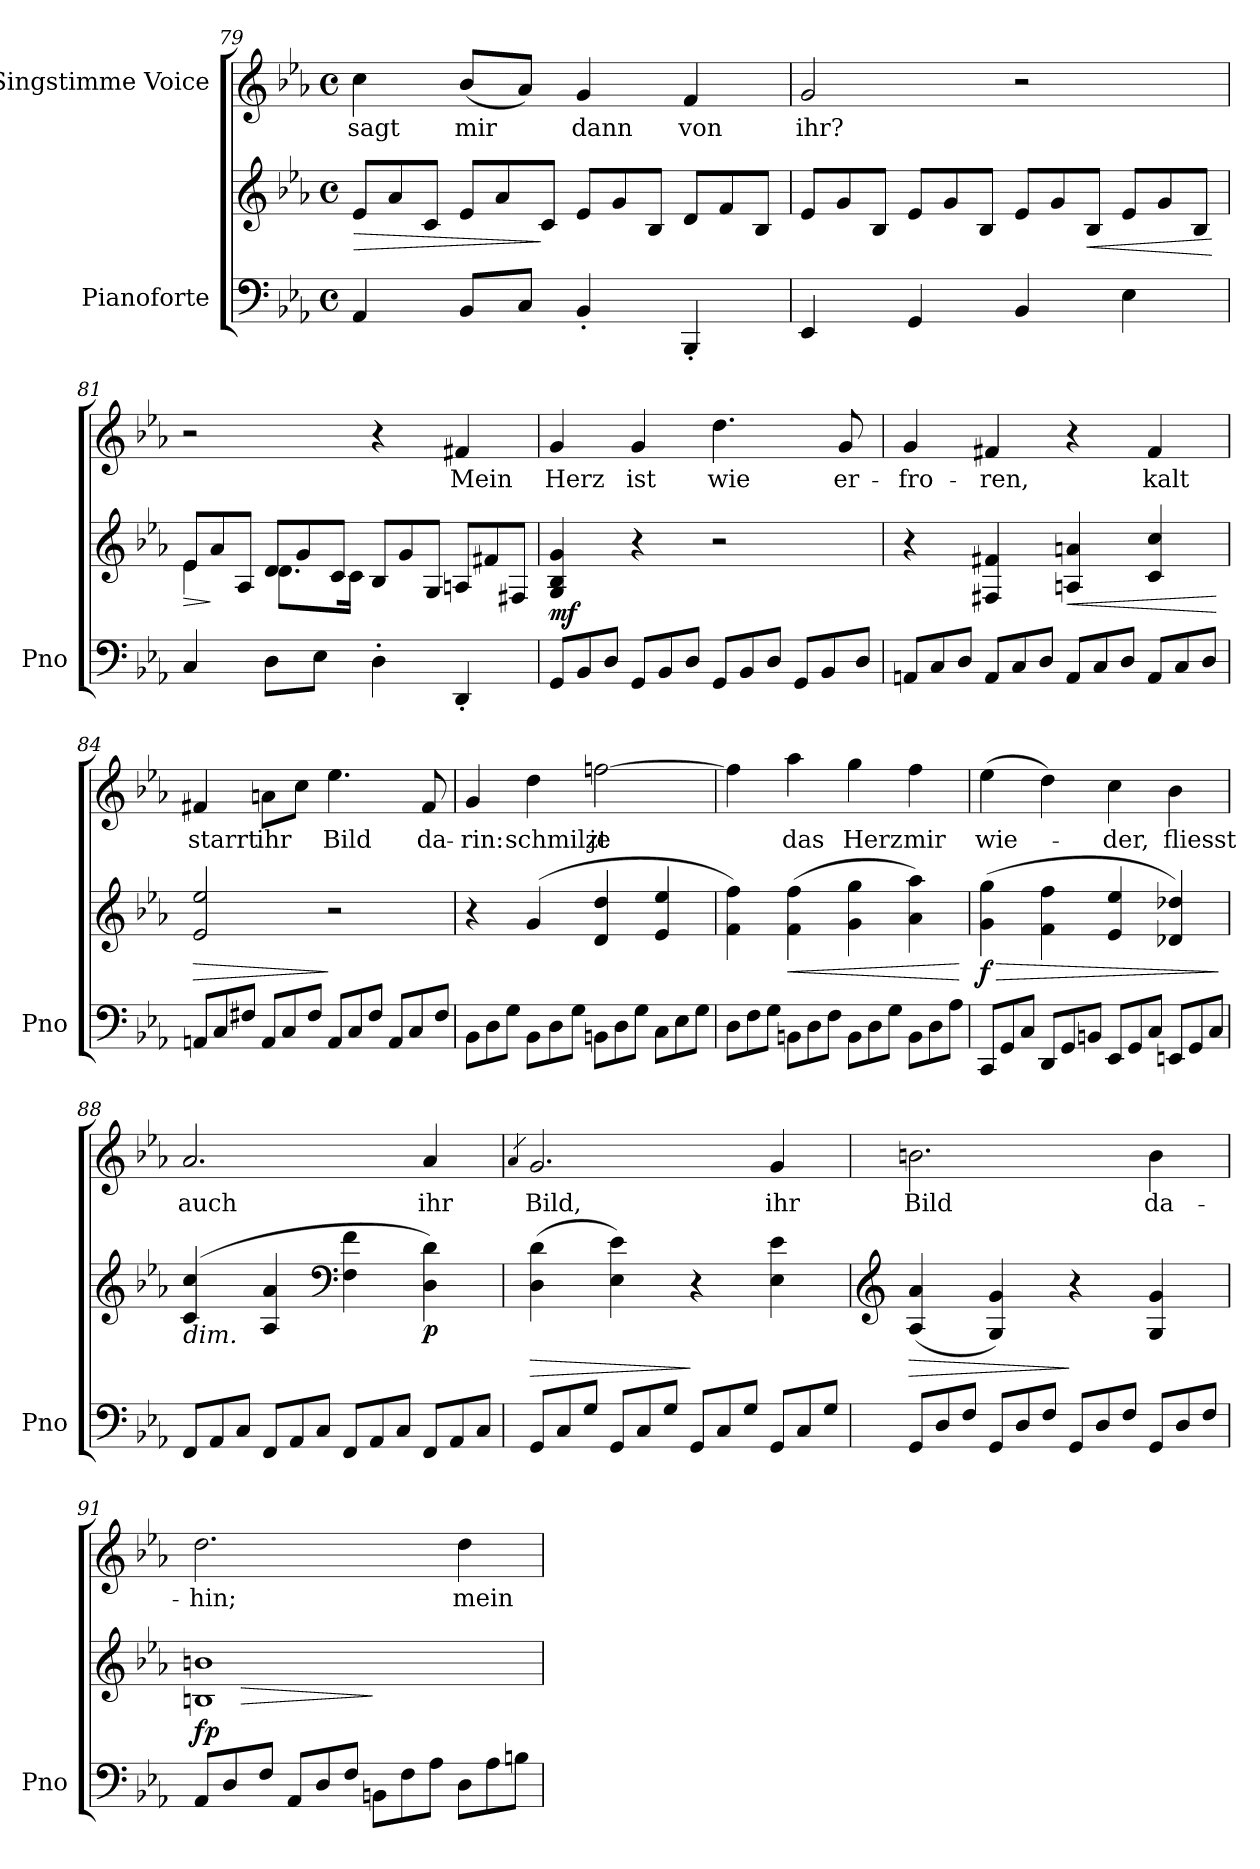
**kern	**kern	**dynam	**kern	**text
*part2	*part2	*part2	*part1	*part1
*staff3	*staff2	*staff2/3	*staff1	*staff1
*I"Pianoforte	*	*	*I"Singstimme Voice	*
*I'Pno	*	*	*	*
!!LO:LB:g=z
*clefF4	*clefG2	*	*clefG2	*
*k[b-e-a-]	*k[b-e-a-]	*	*k[b-e-a-]	*
*M4/4	*M4/4	*	*M4/4	*
*met(c)	*met(c)	*	*met(c)	*
*	*Xtuplet	*	*	*
=79	=79	=79	=79	=79
!	!	!LO:HP:b	!	!LO:LY:b
4AA-/	12e-/L	>	4cc\	sagt
.	12a-/	.	.	.
.	12c/J	.	.	.
!	!	!	!	!LO:LY:b
8BB-/L	12e-/L	.	(8b-/L	mir
.	12a-/	.	.	.
8C/J	.	.	8a-/J)	.
.	12c/J	]	.	.
!	!	!	!	!LO:LY:b
4BB-'/	12e-/L	.	4g/	dann
.	12g/	.	.	.
.	12B-/J	.	.	.
!	!	!	!	!LO:LY:b
4BBB-'/	12d/L	.	4f/	von
.	12f/	.	.	.
.	12B-/J	.	.	.
=80	=80	=80	=80	=80
!	!	!	!	!LO:LY:b
4EE-/	12e-/L	.	2g/	ihr?
.	12g/	.	.	.
.	12B-/J	.	.	.
4GG/	12e-/L	.	.	.
.	12g/	.	.	.
.	12B-/J	.	.	.
4BB-/	12e-/L	.	2r	.
.	12g/	.	.	.
!	!	!LO:HP:b	!	!
.	12B-/J	<	.	.
4E-\	12e-/L	.	.	.
.	12g/	.	.	.
.	12B-/J	.	.	.
.	.	[	.	.
!!LO:LB:g=z
=81	=81	=81	=81	=81
!	!	!LO:HP:b	!	!
*	*^	*	*	*
4C/	12e-/L	4e-\	>	2r	.
.	12a-/	.	]	.	.
.	12A-/J	.	.	.	.
8D\L	12d/L	8.d\L	.	.	.
.	12g/	.	.	.	.
8E-\J	.	.	.	.	.
.	12c/J	.	.	.	.
.	.	16c\Jk	.	.	.
4D'\	12B-/L	2ryy	.	4r	.
.	12g/	.	.	.	.
.	12G/J	.	.	.	.
!	!	!	!	!	!LO:LY:b
4DD'/	12An/L	.	.	4f#X/	Mein
.	12f#X/	.	.	.	.
.	12F#X/J	.	.	.	.
*	*v	*v	*	*	*
=82	=82	=82	=82	=82
*Xtuplet	*	*	*	*
!	!	!LO:DY:a=2	!	!LO:LY:b
12GG/L	4G/ 4B-/ 4g/	mf	4g/	Herz
12BB-/	.	.	.	.
12D/J	.	.	.	.
!	!	!	!	!LO:LY:b
12GG/L	4r	.	4g/	ist
12BB-/	.	.	.	.
12D/J	.	.	.	.
!	!	!	!	!LO:LY:b
12GG/L	2r	.	4.dd\	wie
12BB-/	.	.	.	.
12D/J	.	.	.	.
12GG/L	.	.	.	.
12BB-/	.	.	.	.
!	!	!	!	!LO:LY:b
.	.	.	8g/	er-
12D/J	.	.	.	.
!!LO:PB:g=z
=83	=83	=83	=83	=83
!	!	!	!	!LO:LY:b
12AAn/L	4r	.	4g/	-fro-
12C/	.	.	.	.
12D/J	.	.	.	.
!	!	!	!	!LO:LY:b
12AA/L	4F#X/ 4f#X/	.	4f#X/	-ren,
12C/	.	.	.	.
12D/J	.	.	.	.
!	!	!LO:HP:b	!	!
12AA/L	4An/ 4an/	<	4r	.
12C/	.	.	.	.
12D/J	.	.	.	.
!	!	!	!	!LO:LY:b
12AA/L	4c/ 4cc/	.	4f#/	kalt
12C/	.	.	.	.
12D/J	.	.	.	.
.	.	[	.	.
!!LO:LB:g=z
=84	=84	=84	=84	=84
!	!	!LO:HP:b	!	!LO:LY:b
12AAn/L	2e-/ 2ee-/	>	4f#X/	starrt
12C/	.	.	.	.
12F#X/J	.	.	.	.
!	!	!	!	!LO:LY:b
12AA/L	.	.	8an\L	ihr
12C/	.	.	.	.
.	.	.	8cc\J	.
12F#/J	.	.	.	.
!	!	!	!	!LO:LY:b
12AA/L	2r	]	4.ee-\	Bild
12C/	.	.	.	.
12F#/J	.	.	.	.
12AA/L	.	.	.	.
12C/	.	.	.	.
!	!	!	!	!LO:LY:b
.	.	.	8f#/	da-
12F#/J	.	.	.	.
=85	=85	=85	=85	=85
!	!	!	!	!LO:LY:b
12BB-\L	4r	.	4g/	-rin:
12D\	.	.	.	.
12G\J	.	.	.	.
!	!	!	!	!LO:LY:b
12BB-\L	(>4g/	.	4dd\	schmilzt
12D\	.	.	.	.
12G\J	.	.	.	.
!	!	!	!	!LO:LY:b
12BBn\L	4d/ 4dd/	.	[2ffn\	je
12D\	.	.	.	.
12G\J	.	.	.	.
12C\L	4e-/ 4ee-/	.	.	.
12E-\	.	.	.	.
12G\J	.	.	.	.
!!LO:LB:g=z
=86	=86	=86	=86	=86
12D\L	4f\ 4ff\)	.	4ff\]	.
12F\	.	.	.	.
12G\J	.	.	.	.
!	!	!LO:HP:b	!	!LO:LY:b
12BBn\L	(4f\ 4ff\	<	4aa-\	das
12D\	.	.	.	.
12F\J	.	.	.	.
!	!	!	!	!LO:LY:b
12BB\L	4g\ 4gg\	.	4gg\	Herz
12D\	.	.	.	.
12G\J	.	.	.	.
!	!	!	!	!LO:LY:b
12BB\L	4a-\ 4aa-\)	.	4ff\	mir
12D\	.	.	.	.
12A-\J	.	.	.	.
.	.	[	.	.
=87	=87	=87	=87	=87
!	!	!LO:HP:b	!	!LO:LY:b
!	!	!LO:DY:n=1:b	!	!
12CC/L	(>4g\ 4gg\	> f	(4ee-\	wie-
12GG/	.	.	.	.
12C/J	.	.	.	.
12DD/L	4f\ 4ff\	.	4dd\)	.
12GG/	.	.	.	.
12BBn/J	.	.	.	.
!	!	!	!	!LO:LY:b
12EE-/L	4e-/ 4ee-/	.	4cc\	-der,
12GG/	.	.	.	.
12C/J	.	.	.	.
!	!	!	!	!LO:LY:b
12EEn/L	4d-X/ 4dd-X/)	.	4b-\	fliesst
12GG/	.	.	.	.
12C/J	.	.	.	.
.	.	]	.	.
!!LO:LB:g=z
=88	=88	=88	=88	=88
!	!LO:TX:b:i:t=dim.	!	!	!
!	!	!	!	!LO:LY:b
12FF/L	(4c/ 4cc/	.	2.a-/	auch
12AA-/	.	.	.	.
12C/J	.	.	.	.
12FF/L	4A-/ 4a-/	.	.	.
12AA-/	.	.	.	.
12C/J	.	.	.	.
*	*clefF4	*	*	*
12FF/L	4F\ 4f\	.	.	.
12AA-/	.	.	.	.
12C/J	.	.	.	.
!	!	!LO:DY:b	!	!LO:LY:b
12FF/L	4D\ 4d\)	p	4a-/	ihr
12AA-/	.	.	.	.
12C/J	.	.	.	.
=89	=89	=89	=89	=89
.	.	.	4qa-/	.
!	!	!LO:HP:b	!	!LO:LY:b
12GG/L	(4D\ 4d\	>	2.g/	Bild,
12C/	.	.	.	.
12G/J	.	.	.	.
12GG/L	4E-\ 4e-\)	.	.	.
12C/	.	.	.	.
12G/J	.	.	.	.
12GG/L	4r	]	.	.
12C/	.	.	.	.
12G/J	.	.	.	.
!	!	!	!	!LO:LY:b
12GG/L	4E-\ 4e-\	.	4g/	ihr
12C/	.	.	.	.
12G/J	.	.	.	.
!!LO:LB:g=z
=90	=90	=90	=90	=90
*	*clefG2	*	*	*
!	!	!LO:HP:b	!	!LO:LY:b
12GG/L	(4A-/ 4a-/	>	2.bn\	Bild
12D/	.	.	.	.
12F/J	.	.	.	.
12GG/L	4G/ 4g/)	.	.	.
12D/	.	.	.	.
12F/J	.	.	.	.
12GG/L	4r	]	.	.
12D/	.	.	.	.
12F/J	.	.	.	.
!	!	!	!	!LO:LY:b
12GG/L	4G/ 4g/	.	4b\	da-
12D/	.	.	.	.
12F/J	.	.	.	.
=91	=91	=91	=91	=91
*	*^	*	*	*
!	!	!	!LO:DY:a=2	!	!LO:LY:b
12AA-/L	1Bn 1bn	8ryy	fp	2.dd\	-hin;
12D/	.	.	.	.	.
!	!	!	!LO:HP:b	!	!
.	.	8ryy	>	.	.
12F/J	.	.	.	.	.
12AA-/L	.	4ryy	.	.	.
12D/	.	.	.	.	.
12F/J	.	.	.	.	.
12BBn\L	.	2ryy	]	.	.
12F\	.	.	.	.	.
12A-\J	.	.	.	.	.
!	!	!	!	!	!LO:LY:b
12D\L	.	.	.	4dd\	mein
12A-\	.	.	.	.	.
12Bn\J	.	.	.	.	.
*	*v	*v	*	*	*
=	=	=	=	=
*-	*-	*-	*-	*-
